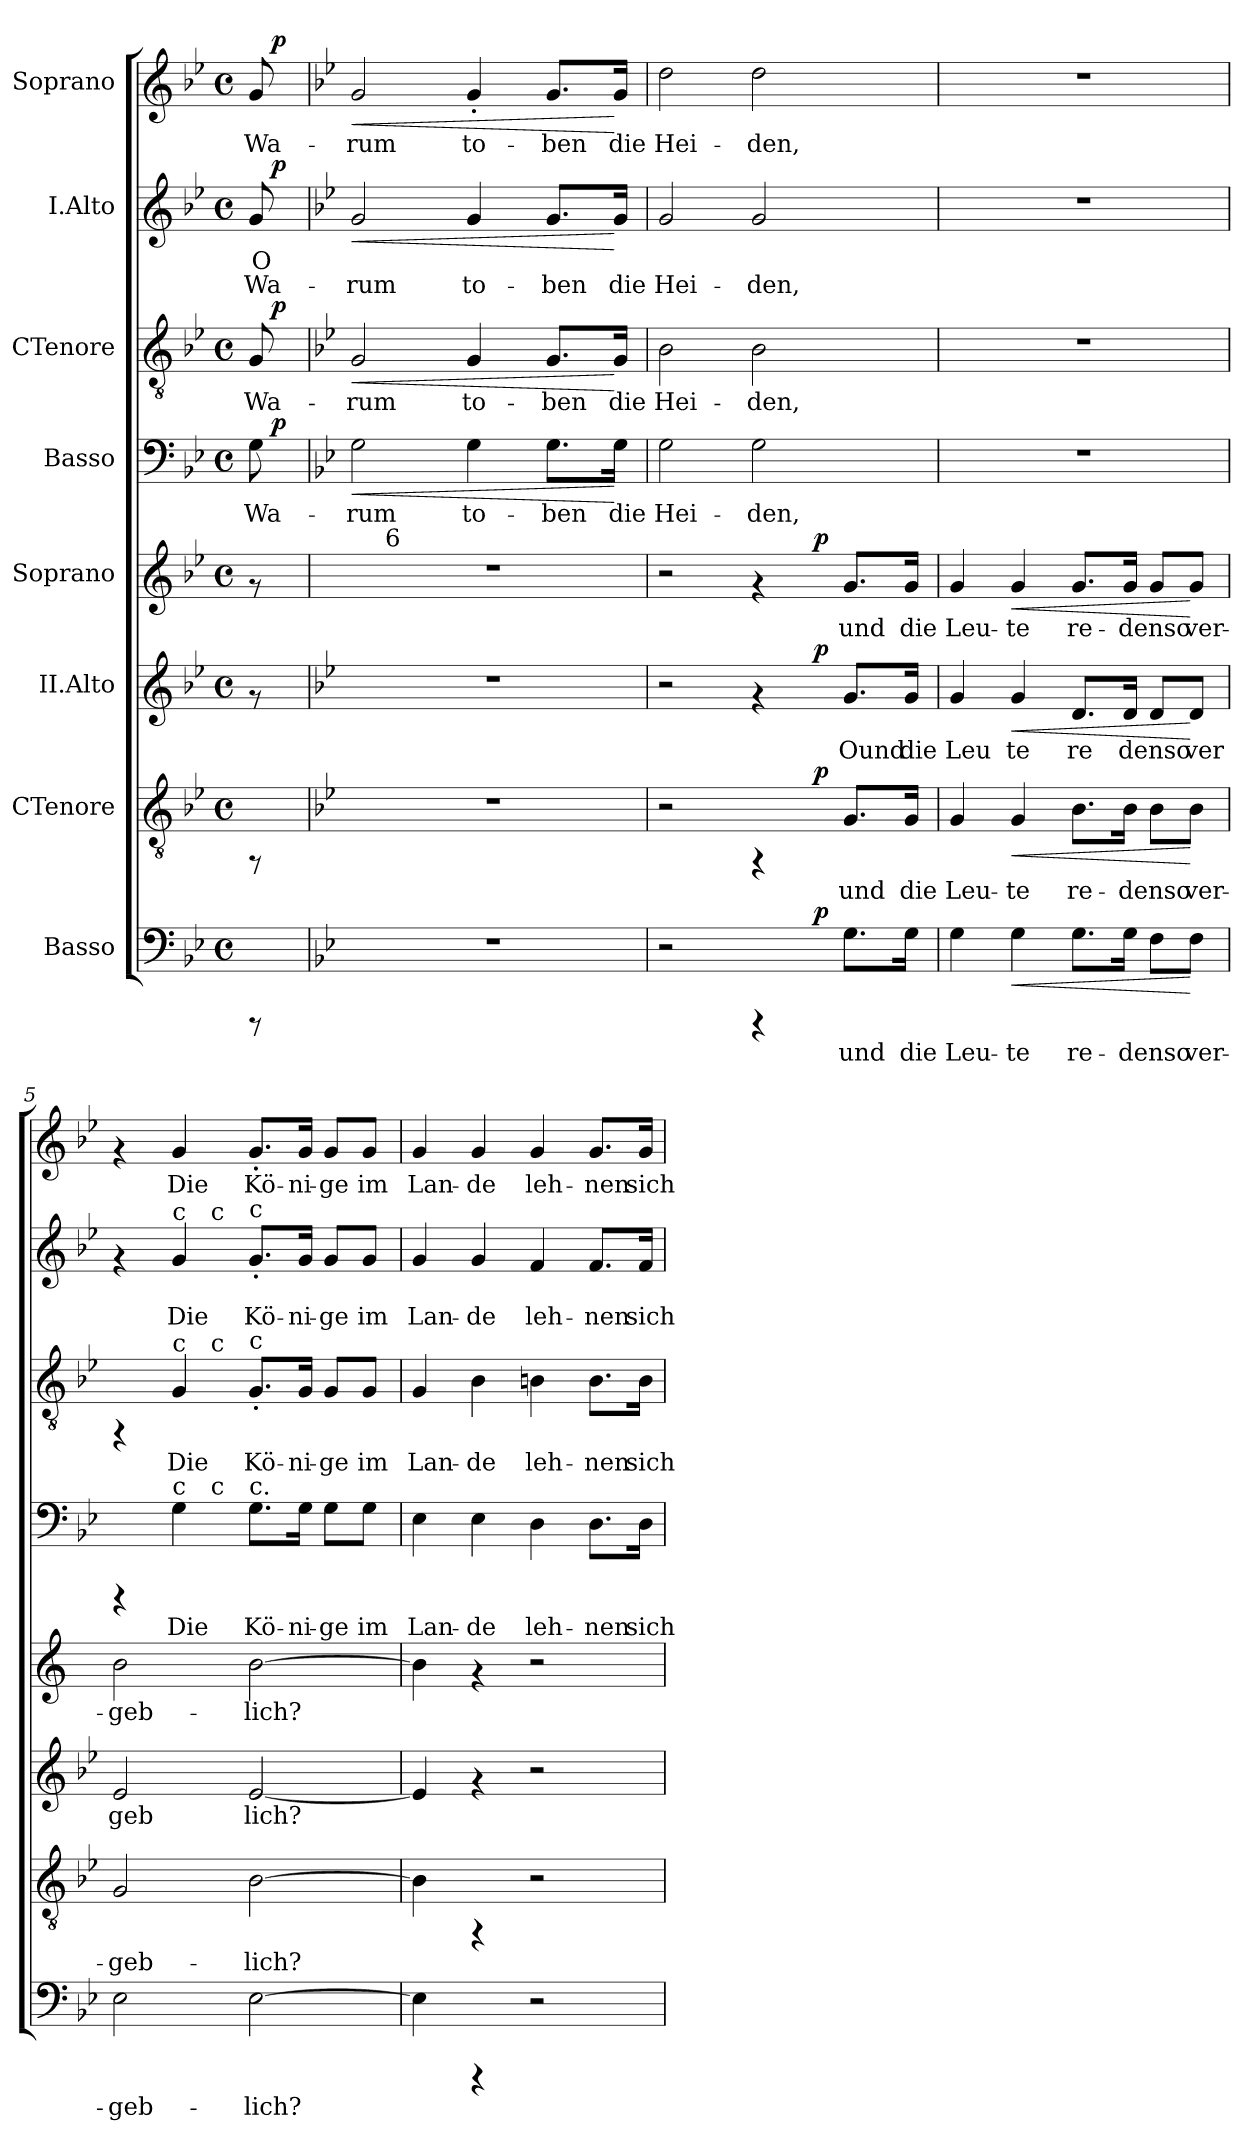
**kern	**text	**dynam	**kern	**text	**dynam	**kern	**text	**dynam	**kern	**text	**dynam	**kern	**text	**dynam	**kern	**text	**dynam	**kern	**text	**text	**dynam	**kern	**text	**dynam
*part8	*part8	*part8	*part7	*part7	*part7	*part6	*part6	*part6	*part5	*part5	*part5	*part4	*part4	*part4	*part3	*part3	*part3	*part2	*part2	*part2	*part2	*part1	*part1	*part1
*staff8	*staff8	*staff8	*staff7	*staff7	*staff7	*staff6	*staff6	*staff6	*staff5	*staff5	*staff5	*staff4	*staff4	*staff4	*staff3	*staff3	*staff3	*staff2	*staff2	*staff2	*staff2	*staff1	*staff1	*staff1
*I"Basso	*	*	*I"CTenore	*	*	*I"II.Alto	*	*	*I"Soprano	*	*	*I"Basso	*	*	*I"CTenore	*	*	*I"I.Alto	*	*	*	*I"Soprano	*	*
!!LO:PB:g=z
*stria5	*	*	*stria5	*	*	*stria5	*	*	*stria5	*	*	*stria5	*	*	*stria5	*	*	*stria5	*	*	*	*stria5	*	*
*clefF4	*	*	*clefGv2	*	*	*clefG2	*	*	*clefG2	*	*	*clefF4	*	*	*clefGv2	*	*	*clefG2	*	*	*	*clefG2	*	*
*k[b-e-]	*	*	*k[b-e-]	*	*	*k[b-e-]	*	*	*k[b-e-]	*	*	*k[b-e-]	*	*	*k[b-e-]	*	*	*k[b-e-]	*	*	*	*k[b-e-]	*	*
*B-:	*	*	*B-:	*	*	*B-:	*	*	*B-:	*	*	*B-:	*	*	*B-:	*	*	*B-:	*	*	*	*B-:	*	*
*M4/4	*	*	*M4/4	*	*	*M4/4	*	*	*M4/4	*	*	*M4/4	*	*	*M4/4	*	*	*M4/4	*	*	*	*M4/4	*	*
*met(c)	*	*	*met(c)	*	*	*met(c)	*	*	*met(c)	*	*	*met(c)	*	*	*met(c)	*	*	*met(c)	*	*	*	*met(c)	*	*
=1	=1	=1	=1	=1	=1	=1	=1	=1	=1	=1	=1	=1	=1	=1	=1	=1	=1	=1	=1	=1	=1	=1	=1	=1
!	!	!	!	!	!	!	!	!	!	!	!	!	!LO:LY:b:cj	!	!	!LO:LY:b:cj	!	!	!LO:LY:b:rj	!LO:LY:b:rj	!	!	!LO:LY:b:cj	!
*	*	*	*	*	*	*	*	*	*	*	*	*^	*	*	*^	*	*	*^	*	*	*	*^	*	*
8rCCC	.	.	8rFF	.	.	8rf	.	.	8rf	.	.	8G\	32.ryy	Wa-	.	8G/	32.ryy	Wa-	.	8g/	32.ryy	O	Wa-	.	8g/	32.ryy	Wa-	.
!	!	!	!	!	!	!	!	!	!	!	!	!	!	!	!LO:DY:a	!	!	!	!LO:DY:a	!	!	!	!	!LO:DY:a	!	!	!	!LO:DY:a
.	.	.	.	.	.	.	.	.	.	.	.	.	16ryy	.	p	.	16ryy	.	p	.	16ryy	.	.	p	.	16ryy	.	p
.	.	.	.	.	.	.	.	.	.	.	.	.	64ryy	.	.	.	64ryy	.	.	.	64ryy	.	.	.	.	64ryy	.	.
*	*	*	*	*	*	*	*	*	*	*	*	*v	*v	*	*	*	*	*	*	*v	*v	*	*	*	*v	*v	*	*
*	*	*	*	*	*	*	*	*	*	*	*	*	*	*	*v	*v	*	*	*	*	*	*	*	*	*
=2!	=2!	=2!	=2!	=2!	=2!	=2!	=2!	=2!	=2!	=2!	=2!	=2!	=2!	=2!	=2!	=2!	=2!	=2!	=2!	=2!	=2!	=2!	=2!	=2!
*	*	*	*	*	*	*	*	*	*k[]	*	*	*	*	*	*	*	*	*	*	*	*	*	*	*
*	*	*	*	*	*	*	*	*	*C:	*	*	*	*	*	*	*	*	*	*	*	*	*	*	*
*	*	*	*	*	*	*	*	*	*	*	*	*^	*	*	*^	*	*	*^	*	*	*	*^	*	*
!	!	!	!	!	!	!	!	!	!	!	!	!	!	!LO:LY:b:cj	!LO:HP:b	!	!	!LO:LY:b:cj	!LO:HP:b	!	!	!LO:LY:b:rj	!LO:LY:b:rj	!LO:HP:b	!	!	!LO:LY:b:cj	!LO:HP:b
*	*	*	*	*	*	*	*	*	*	*	*	*v	*v	*	*	*	*	*	*	*v	*v	*	*	*	*v	*v	*	*
*	*	*	*	*	*	*	*	*	*^	*	*	*	*	*	*v	*v	*	*	*	*	*	*	*	*	*
1r	.	.	1r	.	.	1r	.	.	1r	16.ryy	.	.	2G\	-rum	<	2G/	-rum	<	2g/	-	rum	<	2g>/	-rum	<
!	!	!	!	!	!	!	!	!	!	!LO:TX:a:t=6	!	!	!	!	!	!	!	!	!	!	!	!	!	!	!
.	.	.	.	.	.	.	.	.	.	2ryy	.	.	.	.	.	.	.	.	.	.	.	.	.	.	.
!	!	!	!	!	!	!	!	!	!	!	!	!	!	!LO:LY:b:cj	!	!	!LO:LY:b:cj	!	!	!LO:LY:b:rj	!LO:LY:b:rj	!	!	!LO:LY:b:cj	!
.	.	.	.	.	.	.	.	.	.	.	.	.	4G\	to-	.	4G/	to-	.	4g/	.	to-	.	4g'>/	to-	.
.	.	.	.	.	.	.	.	.	.	4ryy	.	.	.	.	.	.	.	.	.	.	.	.	.	.	.
!	!	!	!	!	!	!	!	!	!	!	!	!	!	!LO:LY:b:cj	!	!	!LO:LY:b:cj	!	!	!LO:LY:b:rj	!LO:LY:b:rj	!	!	!LO:LY:b:cj	!
.	.	.	.	.	.	.	.	.	.	.	.	.	8.G\L	-ben	.	8.G/L	-ben	.	8.g/L	-	ben	.	8.g/L	-ben	.
.	.	.	.	.	.	.	.	.	.	8ryy	.	.	.	.	.	.	.	.	.	.	.	.	.	.	.
!	!	!	!	!	!	!	!	!	!	!	!	!	!	!LO:LY:b:cj	!	!	!LO:LY:b:cj	!	!	!LO:LY:b:rj	!LO:LY:b:rj	!	!	!LO:LY:b:cj	!
.	.	.	.	.	.	.	.	.	.	.	.	.	16G\Jk	die	[	16G/Jk	die	[	16g/Jk	.	die	[	16g/Jk	die	[
.	.	.	.	.	.	.	.	.	.	32ryy	.	.	.	.	.	.	.	.	.	.	.	.	.	.	.
=3!	=3!	=3!	=3!	=3!	=3!	=3!	=3!	=3!	=3!	=3!	=3!	=3!	=3!	=3!	=3!	=3!	=3!	=3!	=3!	=3!	=3!	=3!	=3!	=3!	=3!
!	!	!	!	!	!	!	!	!	!	!	!	!	!	!LO:LY:b:cj	!	!	!LO:LY:b:cj	!	!	!LO:LY:b:rj	!LO:LY:b:rj	!	!	!LO:LY:b:cj	!
*^	*	*	*^	*	*	*^	*	*	*	*	*	*	*	*	*	*	*	*	*	*	*	*	*	*	*
2r	2ryy	.	.	2r	2ryy	.	.	2r	2ryy	.	.	2r	2ryy	.	.	2G\	Hei-	.	2B-\	Hei-	.	2g/	.	Hei-	.	2dd\	Hei-	.
!	!	!	!	!	!	!	!	!	!	!	!	!	!	!	!	!	!LO:LY:b:cj	!	!	!LO:LY:b:cj	!	!	!LO:LY:b:rj	!LO:LY:b:rj	!	!	!LO:LY:b:cj	!
4rCCC	8ryy	.	.	4rFF	8ryy	.	.	4rf	8ryy	.	.	4rf	8ryy	.	.	2G\	-den,	.	2B-\	-den,	.	2g/	-	den,	.	2dd\	-den,	.
.	32.ryy	.	.	.	32.ryy	.	.	.	32.ryy	.	.	.	32.ryy	.	.	.	.	.	.	.	.	.	.	.	.	.	.	.
!	!	!	!LO:DY:a	!	!	!	!LO:DY:a	!	!	!	!LO:DY:a	!	!	!	!LO:DY:a	!	!	!	!	!	!	!	!	!	!	!	!	!
.	4ryy	.	p	.	4ryy	.	p	.	4ryy	.	p	.	4ryy	.	p	.	.	.	.	.	.	.	.	.	.	.	.	.
!	!	!LO:LY:b:cj	!	!	!	!LO:LY:b:cj	!	!	!	!LO:LY:b:rj	!	!	!	!LO:LY:b:cj	!	!	!	!	!	!	!	!	!	!	!	!	!	!
8.G\L	.	und	.	8.G/L	.	und	.	8.g/L	.	Ound	.	8.g/L	.	und	.	.	.	.	.	.	.	.	.	.	.	.	.	.
.	16ryy	.	.	.	16ryy	.	.	.	16ryy	.	.	.	16ryy	.	.	.	.	.	.	.	.	.	.	.	.	.	.	.
!	!	!LO:LY:b:cj	!	!	!	!LO:LY:b:cj	!	!	!	!LO:LY:b:rj	!	!	!	!LO:LY:b:cj	!	!	!	!	!	!	!	!	!	!	!	!	!	!
16G\Jk	.	die	.	16G/Jk	.	die	.	16g/Jk	.	die	.	16g/Jk	.	die	.	.	.	.	.	.	.	.	.	.	.	.	.	.
.	64ryy	.	.	.	64ryy	.	.	.	64ryy	.	.	.	64ryy	.	.	.	.	.	.	.	.	.	.	.	.	.	.	.
=4!	=4!	=4!	=4!	=4!	=4!	=4!	=4!	=4!	=4!	=4!	=4!	=4!	=4!	=4!	=4!	=4!	=4!	=4!	=4!	=4!	=4!	=4!	=4!	=4!	=4!	=4!	=4!	=4!
!	!	!LO:LY:b:cj	!	!	!	!LO:LY:b:cj	!	!	!	!LO:LY:b:rj	!	!	!	!LO:LY:b:cj	!	!	!	!	!	!	!	!	!	!	!	!	!	!
*v	*v	*	*	*	*	*	*	*v	*v	*	*	*v	*v	*	*	*	*	*	*	*	*	*	*	*	*	*	*	*
*	*	*	*v	*v	*	*	*	*	*	*	*	*	*	*	*	*	*	*	*	*	*	*	*	*	*
4G\	Leu-	.	4G/	Leu-	.	4g/	Leu	.	4g/	Leu-	.	1r	.	.	1r	.	.	1r	.	.	.	1r	.	.
!	!LO:LY:b:cj	!LO:HP:b	!	!LO:LY:b:cj	!LO:HP:b	!	!LO:LY:b:rj	!LO:HP:b	!	!LO:LY:b:cj	!LO:HP:b	!	!	!	!	!	!	!	!	!	!	!	!	!
4G\	-te	<	4G/	-te	<	4g/	te	<	4g/	-te	<	.	.	.	.	.	.	.	.	.	.	.	.	.
!	!LO:LY:b:cj	!	!	!LO:LY:b:cj	!	!	!LO:LY:b:rj	!	!	!LO:LY:b:cj	!	!	!	!	!	!	!	!	!	!	!	!	!	!
8.G\L	re-	.	8.B-\L	re-	.	8.d/L	re	.	8.g/L	re-	.	.	.	.	.	.	.	.	.	.	.	.	.	.
!	!LO:LY:b:cj	!	!	!LO:LY:b:cj	!	!	!LO:LY:b:rj	!	!	!LO:LY:b:cj	!	!	!	!	!	!	!	!	!	!	!	!	!	!
16G\Jk	-denso	.	16B-\Jk	-denso	.	16d/Jk	denso	.	16g/Jk	-denso	.	.	.	.	.	.	.	.	.	.	.	.	.	.
!	!LO:LY:b:cj	!	!	!LO:LY:b:cj	!	!	!LO:LY:b:rj	!	!	!LO:LY:b:cj	!	!	!	!	!	!	!	!	!	!	!	!	!	!
8F\L	.	.	8B-\L	.	.	8d/L	.	.	8g/L	.	.	.	.	.	.	.	.	.	.	.	.	.	.	.
!	!LO:LY:b:cj	!	!	!LO:LY:b:cj	!	!	!LO:LY:b:rj	!	!	!LO:LY:b:cj	!	!	!	!	!	!	!	!	!	!	!	!	!	!
8F\J	ver-	[	8B-\J	ver-	[	8d/J	ver	[	8g/J	ver-	[	.	.	.	.	.	.	.	.	.	.	.	.	.
=5!	=5!	=5!	=5!	=5!	=5!	=5!	=5!	=5!	=5!	=5!	=5!	=5!	=5!	=5!	=5!	=5!	=5!	=5!	=5!	=5!	=5!	=5!	=5!	=5!
!	!LO:LY:b:cj	!	!	!LO:LY:b:cj	!	!	!LO:LY:b:rj	!	!	!LO:LY:b:cj	!	!	!	!	!	!	!	!	!	!	!	!	!	!
*	*	*	*	*	*	*	*	*	*	*	*	*^	*	*	*^	*	*	*^	*	*	*	*	*	*
2E-\	-geb-	.	2G/	-geb-	.	2e-/	geb	.	2b\	-geb-	.	4rCCC	4.ryy	.	.	4rFF	4.ryy	.	.	4rf	4.ryy	.	.	.	4rf	.	.
!	!	!	!	!	!	!	!	!	!	!	!	!	!	!	!	!	!	!	!	!LO:TX:a:t=c	!	!	!	!	!	!	!
!	!	!	!	!	!	!	!	!	!	!	!	!	!	!	!	!LO:TX:a:t=c	!	!	!	!	!	!	!	!	!	!	!
!	!	!	!	!	!	!	!	!	!	!	!	!LO:TX:a:t=c	!	!	!	!	!	!	!	!	!	!	!	!	!	!	!
!	!	!	!	!	!	!	!	!	!	!	!	!	!	!LO:LY:b:cj	!	!	!	!LO:LY:b:cj	!	!	!	!LO:LY:b:rj	!LO:LY:b:rj	!	!	!LO:LY:b:cj	!
.	.	.	.	.	.	.	.	.	.	.	.	4G\	.	Die	.	4G/	.	Die	.	4g/	.	.	Die	.	4g/	Die	.
!	!	!	!	!	!	!	!	!	!	!	!	!	!	!	!	!	!	!	!	!	!LO:TX:a:t=c	!	!	!	!	!	!
!	!	!	!	!	!	!	!	!	!	!	!	!	!	!	!	!	!LO:TX:a:t=c	!	!	!	!	!	!	!	!	!	!
!	!	!	!	!	!	!	!	!	!	!	!	!	!LO:TX:a:t=c	!	!	!	!	!	!	!	!	!	!	!	!	!	!
.	.	.	.	.	.	.	.	.	.	.	.	.	2ryy	.	.	.	2ryy	.	.	.	2ryy	.	.	.	.	.	.
!	!	!	!	!	!	!	!	!	!	!	!	!	!	!	!	!	!	!	!	!LO:TX:a:t=c	!	!	!	!	!	!	!
!	!	!	!	!	!	!	!	!	!	!	!	!	!	!	!	!LO:TX:a:t=c	!	!	!	!	!	!	!	!	!	!	!
!	!	!	!	!	!	!	!	!	!	!	!	!LO:TX:a:t=c.	!	!	!	!	!	!	!	!	!	!	!	!	!	!	!
!	!LO:LY:b:cj	!	!	!LO:LY:b:cj	!	!	!LO:LY:b:rj	!	!	!LO:LY:b:cj	!	!	!	!LO:LY:b:cj	!	!	!	!LO:LY:b:cj	!	!	!	!LO:LY:b:rj	!LO:LY:b:rj	!	!	!LO:LY:b:cj	!
[>2E-\	-lich?	.	[>2B-\	-lich?	.	[<2e-/	lich?	.	[>2b\	-lich?	.	8.G\L	.	Kö-	.	8.G'>/L	.	Kö-	.	8.g'>/L	.	.	Kö-	.	8.g'>/L	Kö-	.
!	!	!	!	!	!	!	!	!	!	!	!	!	!	!LO:LY:b:cj	!	!	!	!LO:LY:b:cj	!	!	!	!LO:LY:b:rj	!LO:LY:b:rj	!	!	!LO:LY:b:cj	!
.	.	.	.	.	.	.	.	.	.	.	.	16G\Jk	.	-ni-	.	16G/Jk	.	-ni-	.	16g/Jk	.	-	ni-	.	16g/Jk	-ni-	.
!	!	!	!	!	!	!	!	!	!	!	!	!	!	!LO:LY:b:cj	!	!	!	!LO:LY:b:cj	!	!	!	!LO:LY:b:rj	!LO:LY:b:rj	!	!	!LO:LY:b:cj	!
.	.	.	.	.	.	.	.	.	.	.	.	8G\L	.	-ge	.	8G/L	.	-ge	.	8g/L	.	-	ge	.	8g/L	-ge	.
!	!	!	!	!	!	!	!	!	!	!	!	!	!	!LO:LY:b:cj	!	!	!	!LO:LY:b:cj	!	!	!	!LO:LY:b:rj	!LO:LY:b:rj	!	!	!LO:LY:b:cj	!
.	.	.	.	.	.	.	.	.	.	.	.	8G\J	8ryy	im	.	8G/J	8ryy	im	.	8g/J	8ryy	.	im	.	8g/J	im	.
=6!	=6!	=6!	=6!	=6!	=6!	=6!	=6!	=6!	=6!	=6!	=6!	=6!	=6!	=6!	=6!	=6!	=6!	=6!	=6!	=6!	=6!	=6!	=6!	=6!	=6!	=6!	=6!
!	!LO:LY:b:cj	!	!	!LO:LY:b:cj	!	!	!LO:LY:b:rj	!	!	!LO:LY:b:cj	!	!	!	!LO:LY:b:cj	!	!	!	!LO:LY:b:cj	!	!	!	!LO:LY:b:rj	!LO:LY:b:rj	!	!	!LO:LY:b:cj	!
*	*	*	*	*	*	*	*	*	*	*	*	*v	*v	*	*	*	*	*	*	*v	*v	*	*	*	*	*	*
*	*	*	*	*	*	*	*	*	*	*	*	*	*	*	*v	*v	*	*	*	*	*	*	*	*	*
4E-\]	.	.	4B-\]	.	.	4e-/]	.	.	4b\]	.	.	4E-\	Lan-	.	4G/	Lan-	.	4g/	.	Lan-	.	4g/	Lan-	.
!	!	!	!	!	!	!	!	!	!	!	!	!	!LO:LY:b:cj	!	!	!LO:LY:b:cj	!	!	!LO:LY:b:rj	!LO:LY:b:rj	!	!	!LO:LY:b:cj	!
4rCCC	.	.	4rFF	.	.	4rf	.	.	4rf	.	.	4E-\	-de	.	4B-\	-de	.	4g/	-	de	.	4g/	-de	.
!	!	!	!	!	!	!	!	!	!	!	!	!	!LO:LY:b:cj	!	!	!LO:LY:b:cj	!	!	!LO:LY:b:rj	!LO:LY:b:rj	!	!	!LO:LY:b:cj	!
2r	.	.	2r	.	.	2r	.	.	2r	.	.	4D\	leh-	.	4Bn\	leh-	.	4f/	.	leh-	.	4g/	leh-	.
!	!	!	!	!	!	!	!	!	!	!	!	!	!LO:LY:b:cj	!	!	!LO:LY:b:cj	!	!	!LO:LY:b:rj	!LO:LY:b:rj	!	!	!LO:LY:b:cj	!
.	.	.	.	.	.	.	.	.	.	.	.	8.D\L	-nen	.	8.B\L	-nen	.	8.f/L	-	nen	.	8.g/L	-nen	.
!	!	!	!	!	!	!	!	!	!	!	!	!	!LO:LY:b:cj	!	!	!LO:LY:b:cj	!	!	!LO:LY:b:rj	!LO:LY:b:rj	!	!	!LO:LY:b:cj	!
.	.	.	.	.	.	.	.	.	.	.	.	16D\Jk	sich	.	16B\Jk	sich	.	16f/Jk	.	sich	.	16g/Jk	sich	.
=!	=!	=!	=!	=!	=!	=!	=!	=!	=!	=!	=!	=!	=!	=!	=!	=!	=!	=!	=!	=!	=!	=!	=!	=!
*-	*-	*-	*-	*-	*-	*-	*-	*-	*-	*-	*-	*-	*-	*-	*-	*-	*-	*-	*-	*-	*-	*-	*-	*-
